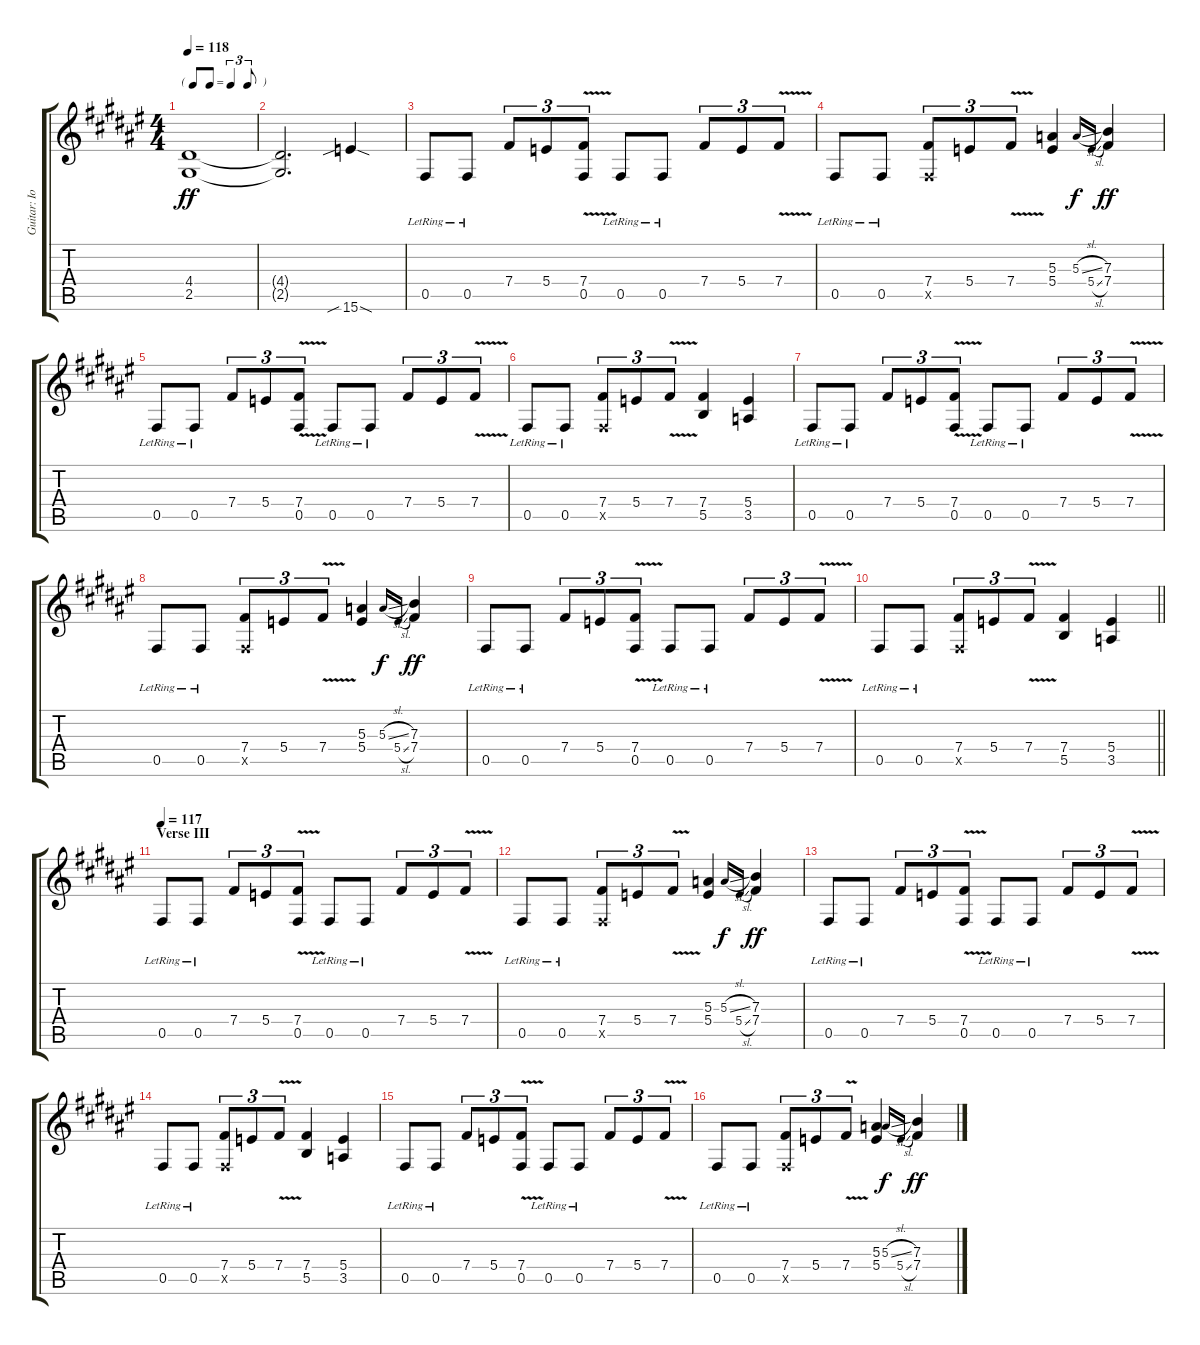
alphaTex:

\track ("Guitar: Iommi" "Guitar: Io") {instrument distortionguitar}
\staff {score tabs}
\tuning (Db4 Ab3 E3 B2 Gb2 Db2) {hide}
\ts (4 4)
\tf triplet8th
\tempo 118
\clef g2
\ks f#
(4.4 2.5).1{dy ff} |
(4.4{t} 2.5{t}).2{d} 15.6{sib sod}.4 |
0.5{lr}.8 0.5{lr}.8 7.4.8{tu (3 2)} 5.4.8{tu (3 2)} (7.4{v} 0.5).8{tu (3 2)} 0.5{lr}.8 0.5{lr}.8 7.4.8{tu (3 2)} 5.4.8{tu (3 2)} 7.4{v}.8{tu (3 2)} |
0.5{lr}.8 0.5{lr}.8 (7.4 0.5{x}).8{tu (3 2)} 5.4.8{tu (3 2)} 7.4{v}.8{tu (3 2)} (5.3 5.4).4 5.3{sl}.16{gr onbeat dy f} 5.4{sl}.16{gr onbeat} (7.3 7.4).4{dy ff} |
0.5{lr}.8 0.5{lr}.8 7.4.8{tu (3 2)} 5.4.8{tu (3 2)} (7.4{v} 0.5).8{tu (3 2)} 0.5{lr}.8 0.5{lr}.8 7.4.8{tu (3 2)} 5.4.8{tu (3 2)} 7.4{v}.8{tu (3 2)} |
0.5{lr}.8 0.5{lr}.8 (7.4 0.5{x}).8{tu (3 2)} 5.4.8{tu (3 2)} 7.4{v}.8{tu (3 2)} (7.4 5.5).4 (5.4 3.5).4 |
0.5{lr}.8 0.5{lr}.8 7.4.8{tu (3 2)} 5.4.8{tu (3 2)} (7.4{v} 0.5).8{tu (3 2)} 0.5{lr}.8 0.5{lr}.8 7.4.8{tu (3 2)} 5.4.8{tu (3 2)} 7.4{v}.8{tu (3 2)} |
0.5{lr}.8 0.5{lr}.8 (7.4 0.5{x}).8{tu (3 2)} 5.4.8{tu (3 2)} 7.4{v}.8{tu (3 2)} (5.3 5.4).4 5.3{sl}.16{gr onbeat dy f} 5.4{sl}.16{gr onbeat} (7.3 7.4).4{dy ff} |
0.5{lr}.8 0.5{lr}.8 7.4.8{tu (3 2)} 5.4.8{tu (3 2)} (7.4{v} 0.5).8{tu (3 2)} 0.5{lr}.8 0.5{lr}.8 7.4.8{tu (3 2)} 5.4.8{tu (3 2)} 7.4{v}.8{tu (3 2)} |
\barLineRight lightlight
0.5{lr}.8 0.5{lr}.8 (7.4 0.5{x}).8{tu (3 2)} 5.4.8{tu (3 2)} 7.4{v}.8{tu (3 2)} (7.4 5.5).4 (5.4 3.5).4 |
\section ("" "Verse III")
\tempo 117
0.5{lr}.8 0.5{lr}.8 7.4.8{tu (3 2)} 5.4.8{tu (3 2)} (7.4{v} 0.5).8{tu (3 2)} 0.5{lr}.8 0.5{lr}.8 7.4.8{tu (3 2)} 5.4.8{tu (3 2)} 7.4{v}.8{tu (3 2)} |
0.5{lr}.8 0.5{lr}.8 (7.4 0.5{x}).8{tu (3 2)} 5.4.8{tu (3 2)} 7.4{v}.8{tu (3 2)} (5.3 5.4).4 5.3{sl}.16{gr onbeat dy f} 5.4{sl}.16{gr onbeat} (7.3 7.4).4{dy ff} |
0.5{lr}.8 0.5{lr}.8 7.4.8{tu (3 2)} 5.4.8{tu (3 2)} (7.4{v} 0.5).8{tu (3 2)} 0.5{lr}.8 0.5{lr}.8 7.4.8{tu (3 2)} 5.4.8{tu (3 2)} 7.4{v}.8{tu (3 2)} |
0.5{lr}.8 0.5{lr}.8 (7.4 0.5{x}).8{tu (3 2)} 5.4.8{tu (3 2)} 7.4{v}.8{tu (3 2)} (7.4 5.5).4 (5.4 3.5).4 |
0.5{lr}.8 0.5{lr}.8 7.4.8{tu (3 2)} 5.4.8{tu (3 2)} (7.4{v} 0.5).8{tu (3 2)} 0.5{lr}.8 0.5{lr}.8 7.4.8{tu (3 2)} 5.4.8{tu (3 2)} 7.4{v}.8{tu (3 2)} |
0.5{lr}.8 0.5{lr}.8 (7.4 0.5{x}).8{tu (3 2)} 5.4.8{tu (3 2)} 7.4{v}.8{tu (3 2)} (5.3 5.4).4 5.3{sl}.16{gr onbeat dy f} 5.4{sl}.16{gr onbeat} (7.3 7.4).4{dy ff}
